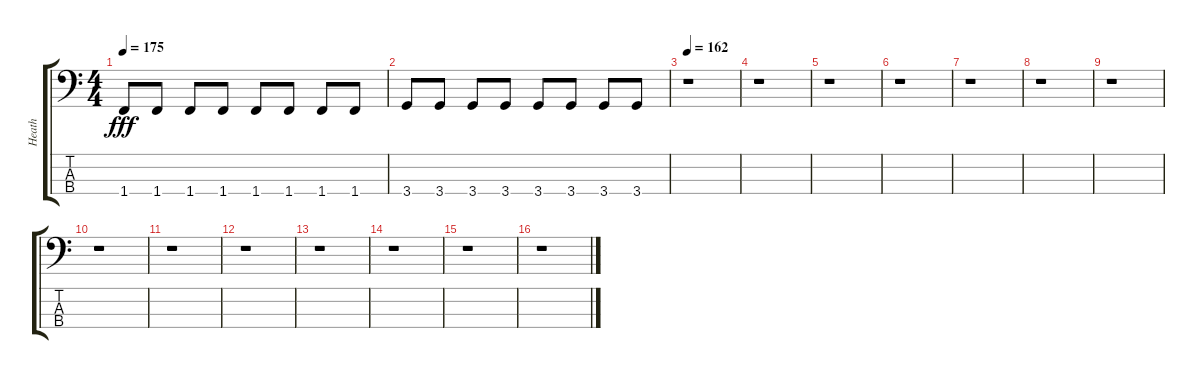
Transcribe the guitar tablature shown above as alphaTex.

\track ("Heath" "Heath") {instrument electricbasspick}
\staff {score tabs}
\tuning (G2 D2 A1 E1) {hide}
\ts (4 4)
\tempo 175
\clef f4
\ks c
1.4.8{dy fff} 1.4.8 1.4.8 1.4.8 1.4.8 1.4.8 1.4.8 1.4.8 |
3.4.8{txt ""} 3.4.8 3.4.8 3.4.8 3.4.8 3.4.8 3.4.8 3.4.8 |
\tempo 162
r.1 |
r.1 |
r.1 |
r.1 |
r.1 |
r.1 |
r.1 |
r.1 |
r.1 |
r.1 |
r.1 |
r.1 |
r.1 |
r.1
